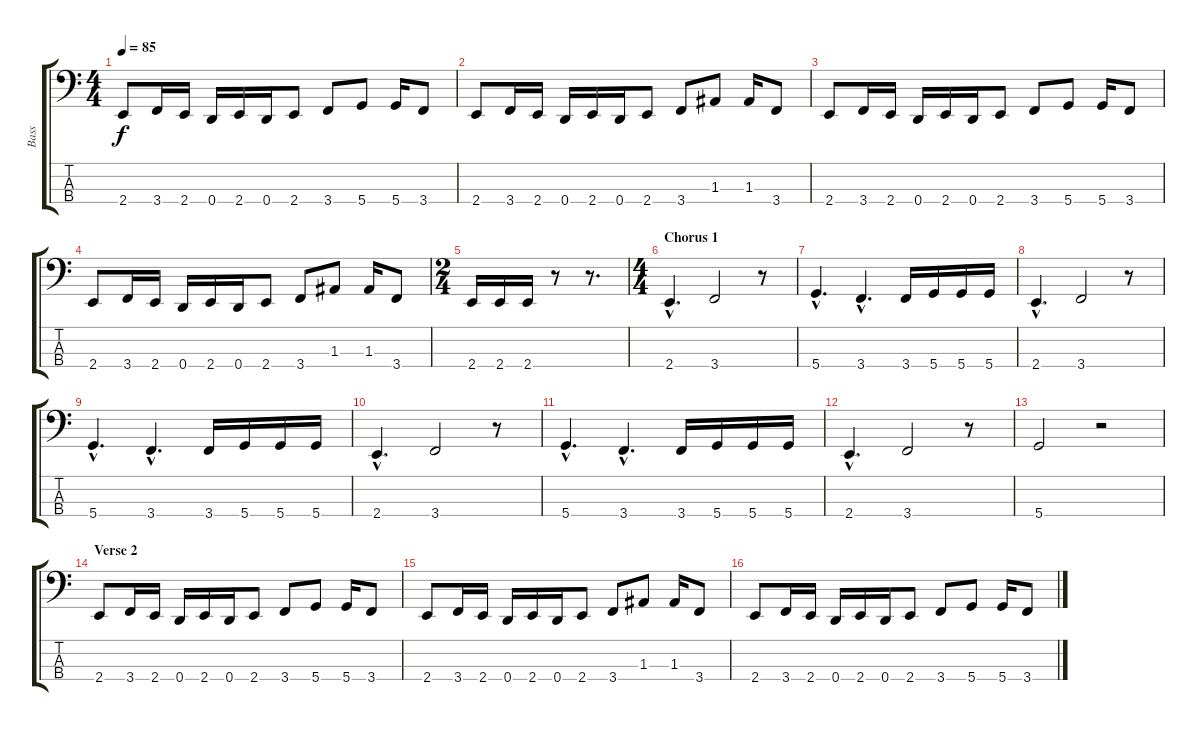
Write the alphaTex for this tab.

\track ("Bass" "Bass") {instrument electricbassfinger}
\staff {score tabs}
\tuning (G2 D2 A1 D1) {hide}
\ts (4 4)
\tempo 85
\clef f4
\ks c
2.4.8{dy f} 3.4.16 2.4.16 0.4.16 2.4.16 0.4.16 2.4.8 3.4.8 5.4.8 5.4.16 3.4.8 |
2.4.8 3.4.16 2.4.16 0.4.16 2.4.16 0.4.16 2.4.8 3.4.8 1.3.8 1.3.16 3.4.8 |
2.4.8 3.4.16 2.4.16 0.4.16 2.4.16 0.4.16 2.4.8 3.4.8 5.4.8 5.4.16 3.4.8 |
2.4.8 3.4.16 2.4.16 0.4.16 2.4.16 0.4.16 2.4.8 3.4.8 1.3.8 1.3.16 3.4.8 |
\ts (2 4)
2.4.16 2.4.16 2.4.16 r.8 r.8{d} |
\ts (4 4)
\section ("" "Chorus 1")
2.4{hac}.4{d} 3.4.2 r.8 |
5.4{hac}.4{d} 3.4{hac}.4{d} 3.4.16 5.4.16 5.4.16 5.4.16 |
2.4{hac}.4{d} 3.4.2 r.8 |
5.4{hac}.4{d} 3.4{hac}.4{d} 3.4.16 5.4.16 5.4.16 5.4.16 |
2.4{hac}.4{d} 3.4.2 r.8 |
5.4{hac}.4{d} 3.4{hac}.4{d} 3.4.16 5.4.16 5.4.16 5.4.16 |
2.4{hac}.4{d} 3.4.2 r.8 |
5.4.2 r.2 |
\section ("" "Verse 2")
2.4.8 3.4.16 2.4.16 0.4.16 2.4.16 0.4.16 2.4.8 3.4.8 5.4.8 5.4.16 3.4.8 |
2.4.8 3.4.16 2.4.16 0.4.16 2.4.16 0.4.16 2.4.8 3.4.8 1.3.8 1.3.16 3.4.8 |
2.4.8 3.4.16 2.4.16 0.4.16 2.4.16 0.4.16 2.4.8 3.4.8 5.4.8 5.4.16 3.4.8
